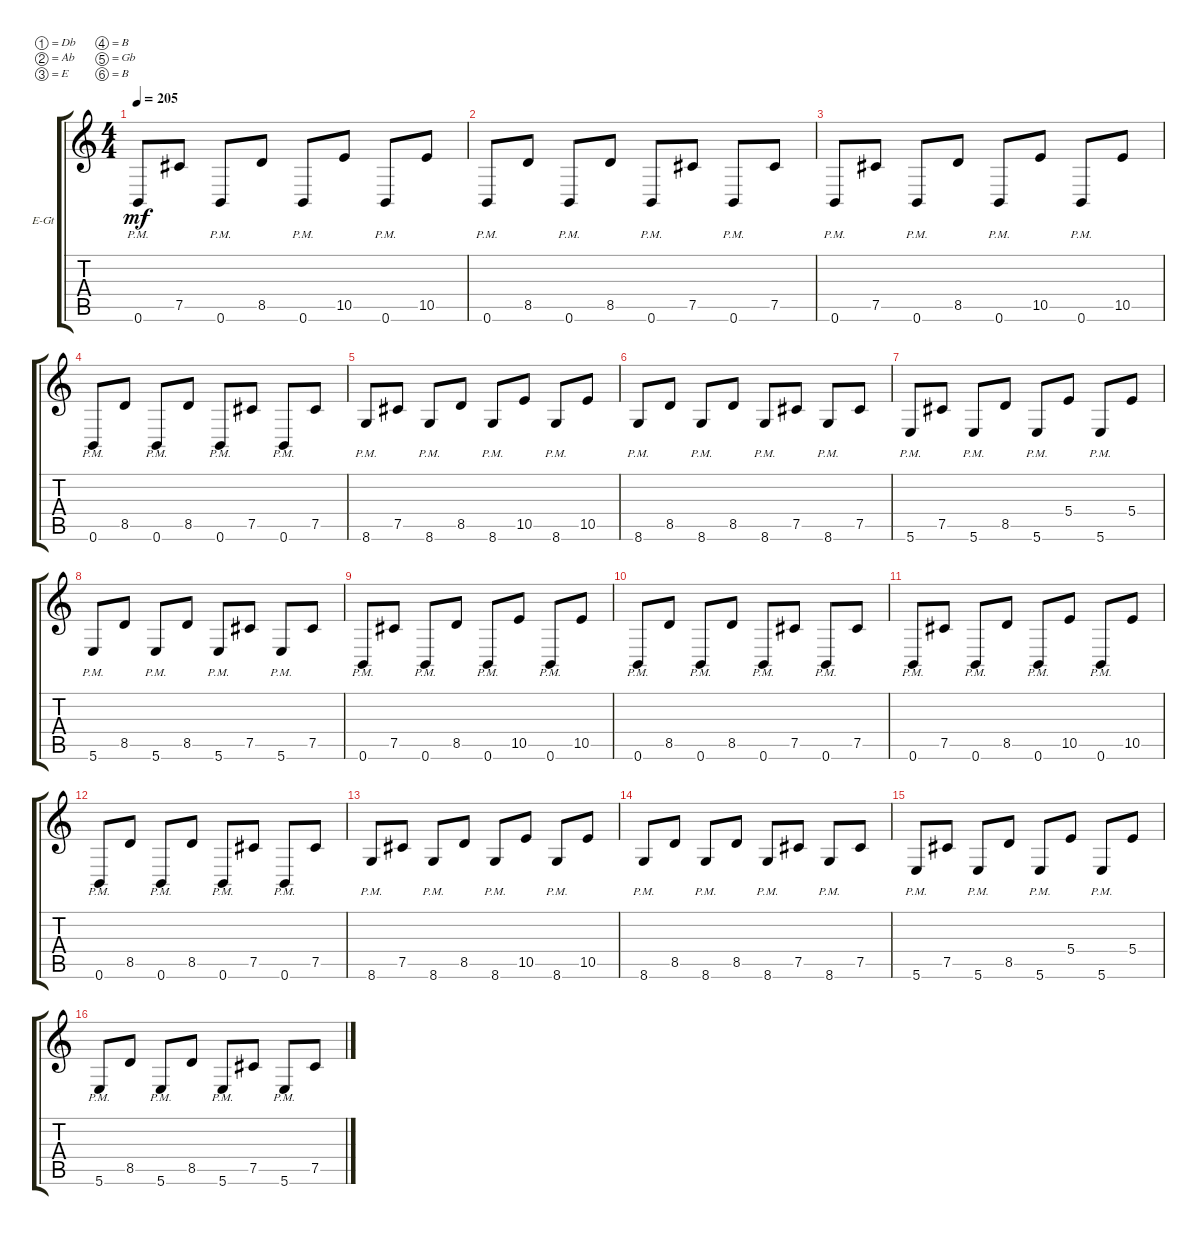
\defaultSystemsLayout 4
\bracketExtendMode groupsimilarinstruments
\firstSystemTrackNameOrientation horizontal
\otherSystemsTrackNameOrientation horizontal
\track ("Electric Guitar" "E-Gt") {instrument overdrivenguitar}
\staff {score tabs}
\tuning (Db4 Ab3 E3 B2 Gb2 B1)
\ts (4 4)
\tempo 205
\clef g2
\scale
0.333333
\ks c
0.6{pm}.8{dy mf} 7.5.8 0.6{pm}.8 8.5.8 0.6{pm}.8 10.5.8 0.6{pm}.8 10.5.8 |
\scale
0.333333 0.6{pm}.8 8.5.8 0.6{pm}.8 8.5.8 0.6{pm}.8 7.5.8 0.6{pm}.8 7.5.8 |
\scale
0.333333 0.6{pm}.8 7.5.8 0.6{pm}.8 8.5.8 0.6{pm}.8 10.5.8 0.6{pm}.8 10.5.8 |
\scale
0.333333 0.6{pm}.8 8.5.8 0.6{pm}.8 8.5.8 0.6{pm}.8 7.5.8 0.6{pm}.8 7.5.8 |
\scale
0.333333 8.6{pm}.8 7.5.8 8.6{pm}.8 8.5.8 8.6{pm}.8 10.5.8 8.6{pm}.8 10.5.8 |
\scale
0.333333 8.6{pm}.8 8.5.8 8.6{pm}.8 8.5.8 8.6{pm}.8 7.5.8 8.6{pm}.8 7.5.8 |
\scale
0.333333 5.6{pm}.8 7.5.8 5.6{pm}.8 8.5.8 5.6{pm}.8 5.4.8 5.6{pm}.8 5.4.8 |
\scale
0.333333 5.6{pm}.8 8.5.8 5.6{pm}.8 8.5.8 5.6{pm}.8 7.5.8 5.6{pm}.8 7.5.8 |
\scale
0.333333 0.6{pm}.8 7.5.8 0.6{pm}.8 8.5.8 0.6{pm}.8 10.5.8 0.6{pm}.8 10.5.8 |
\scale
0.333333 0.6{pm}.8 8.5.8 0.6{pm}.8 8.5.8 0.6{pm}.8 7.5.8 0.6{pm}.8 7.5.8 |
\scale
0.333333 0.6{pm}.8 7.5.8 0.6{pm}.8 8.5.8 0.6{pm}.8 10.5.8 0.6{pm}.8 10.5.8 |
\scale
0.333333 0.6{pm}.8 8.5.8 0.6{pm}.8 8.5.8 0.6{pm}.8 7.5.8 0.6{pm}.8 7.5.8 |
\scale
0.333333 8.6{pm}.8 7.5.8 8.6{pm}.8 8.5.8 8.6{pm}.8 10.5.8 8.6{pm}.8 10.5.8 |
\scale
0.333333 8.6{pm}.8 8.5.8 8.6{pm}.8 8.5.8 8.6{pm}.8 7.5.8 8.6{pm}.8 7.5.8 |
\scale
0.333333 5.6{pm}.8 7.5.8 5.6{pm}.8 8.5.8 5.6{pm}.8 5.4.8 5.6{pm}.8 5.4.8 |
\scale
0.333333 5.6{pm}.8 8.5.8 5.6{pm}.8 8.5.8 5.6{pm}.8 7.5.8 5.6{pm}.8 7.5.8
